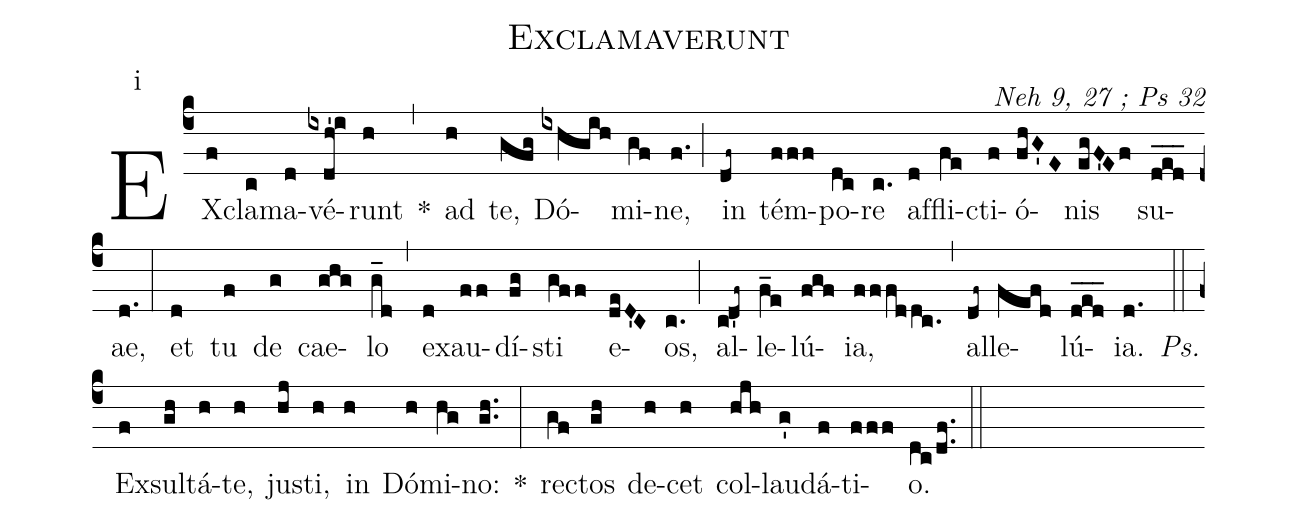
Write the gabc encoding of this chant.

name:Exclamaverunt;
commentary:Neh 9, 27 ; Ps 32;
mode:i;
%%
(c4) EX(f)cla(c)ma(d)vé(ixdh'!i)runt(h) *(,) ad(h) te,(gfg) Dó(ixhgih)mi(gf)ne,(f.) (;) in(df~) tém(fff)po(dc)re(c.) af(d)fli(fe)cti(f)ó(fhG'E)nis(egF'Ef) su(ded___)ae,(d.) (:) et(d) tu(f) de(g) cae(ghg)lo(g_d) (,) ex(d)au(ff)dí(fg)sti(gff) e(deD'C)os,(c.) (;) al(c!d'f~)le(f_e)lú(fgf)ia,(fffddc.) (,) al(df~)le(fefd)lú(ded___)ia.(d.) <i>Ps.</i>(::) Ex(f)sul(gh)tá(h)te,(h) jus(hj)ti,(h) in(h) Dó(h)mi(hg)no:(gh..) *(:) re(gf)ctos(gh) de(h)cet(h) col(hjh)lau(g')dá(f)ti(fff)o.(dc/df..) (::)
